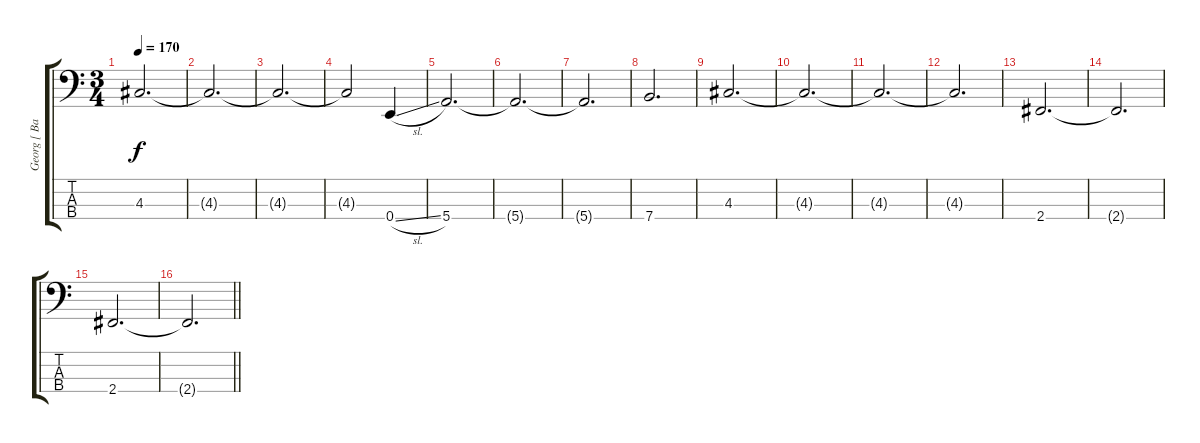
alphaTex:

\track ("Georg [ Bass ]" "Georg [ Ba") {instrument electricbassfinger}
\staff {score tabs}
\tuning (G2 D2 A1 E1) {hide}
\ts (3 4)
\tempo 170
\clef f4
\ks c
4.3.2{d dy f} |
4.3{t}.2{d} |
4.3{t}.2{d} |
4.3{t}.2 0.4{sl}.4 |
5.4.2{d} |
5.4{t}.2{d} |
5.4{t}.2{d} |
7.4.2{d} |
4.3.2{d} |
4.3{t}.2{d} |
4.3{t}.2{d} |
4.3{t}.2{d} |
2.4.2{d} |
2.4{t}.2{d} |
2.4.2{d} |
\barLineRight lightlight
2.4{t}.2{d}
